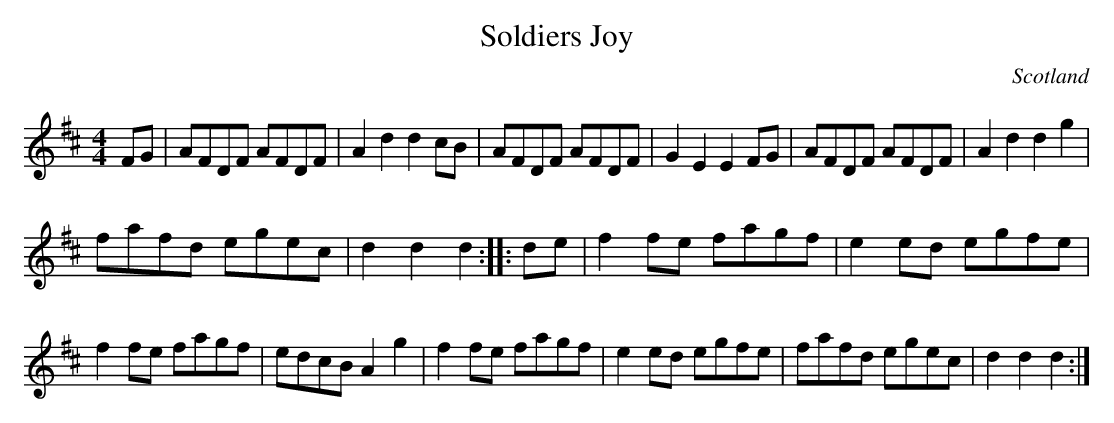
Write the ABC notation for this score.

X:1
T:Soldiers Joy
O:Scotland
M:4/4
K:D
FG|\
AFDF AFDF|A2d2 d2cB|AFDF AFDF|G2E2 E2FG|\
AFDF AFDF|A2d2 d2g2|
fafd egec|d2d2 d2::\
de|\
f2fe fagf|e2ed egfe|
f2fe fagf|edcB A2g2|\
f2fe fagf|e2ed egfe|fafd egec|d2d2d2:|
